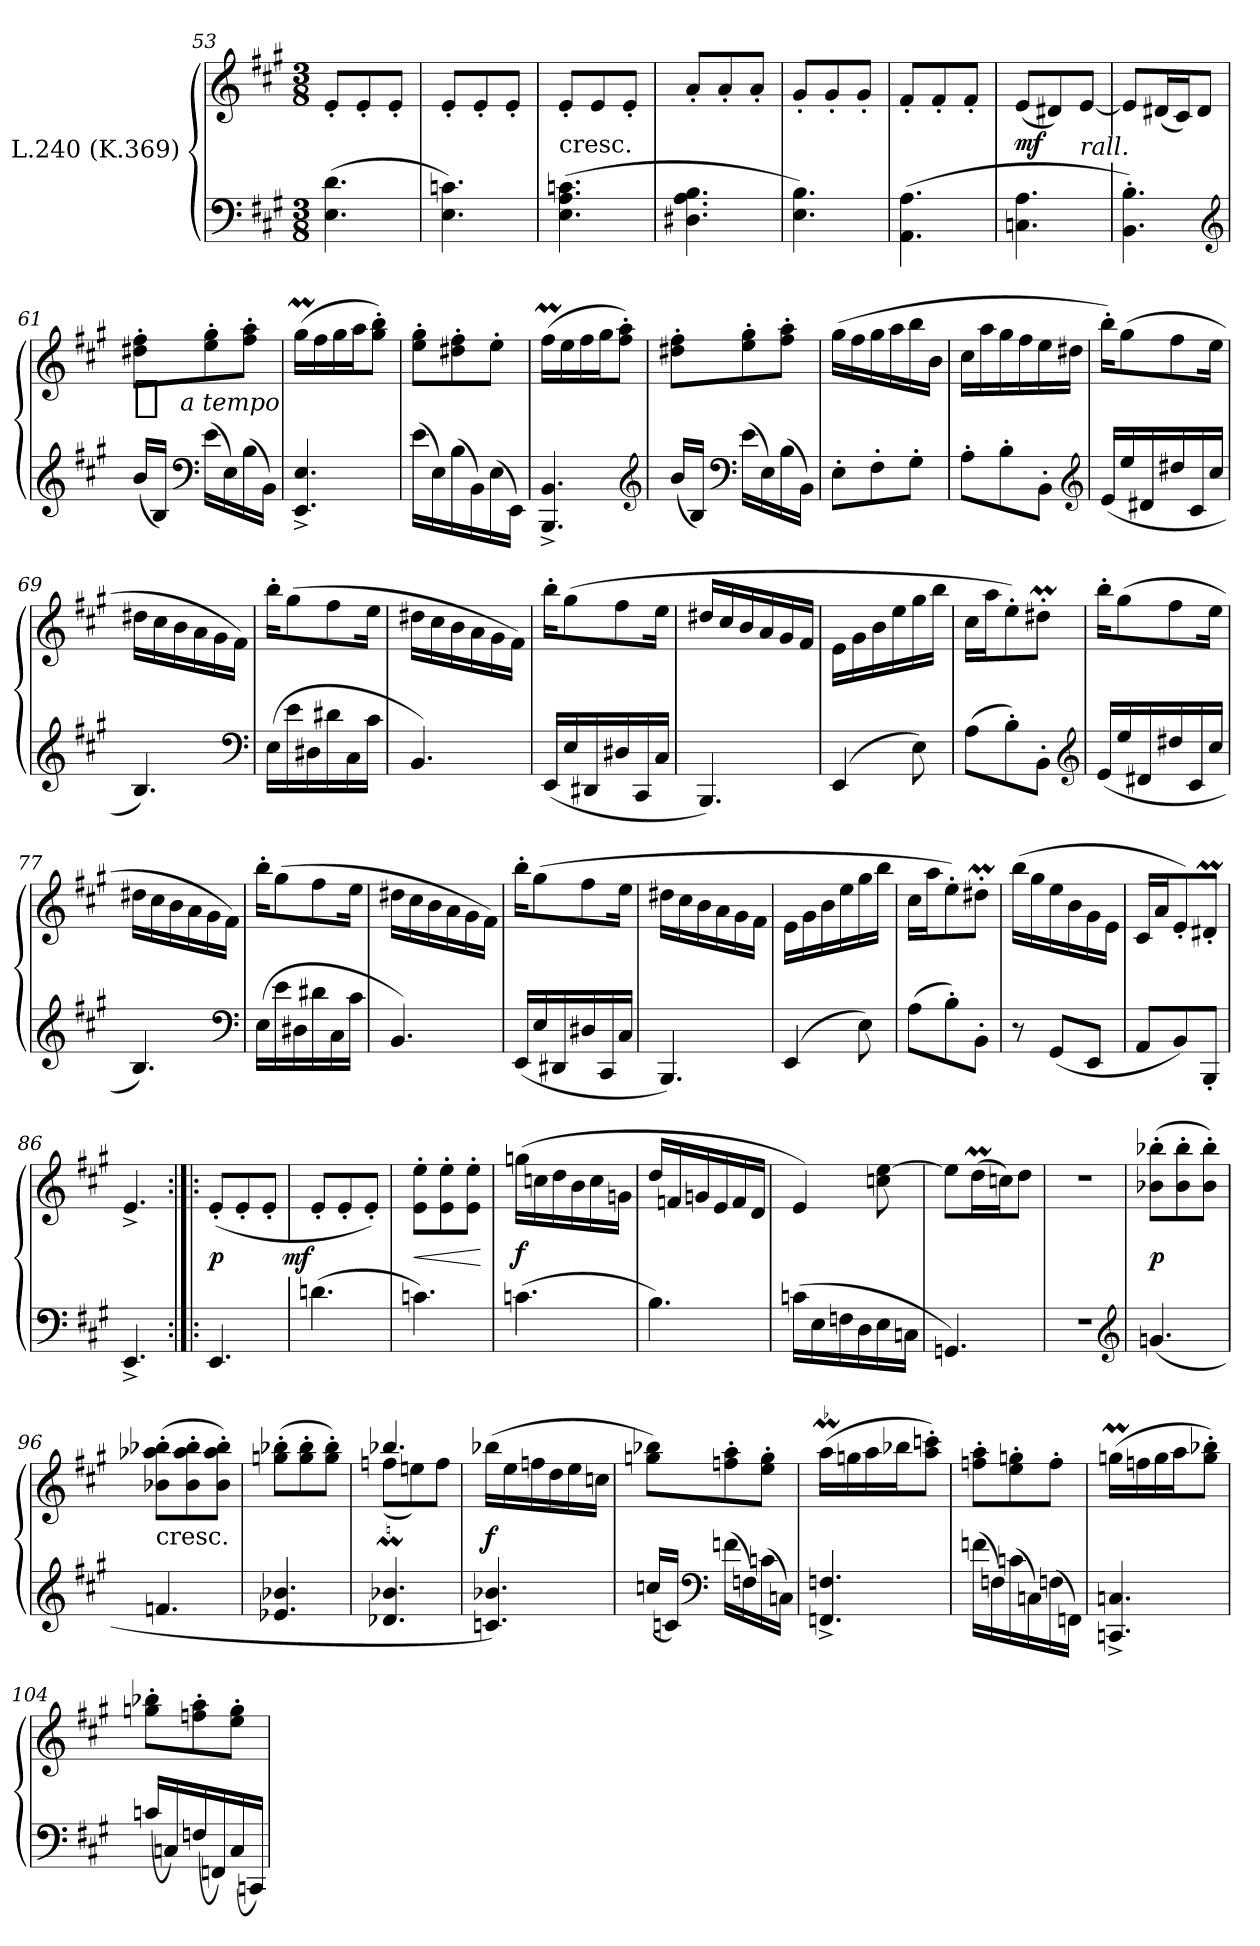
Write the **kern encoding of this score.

**kern	**kern	**dynam
*part1	*part1	*part1
*staff2	*staff1	*staff1/2
*I"L.240 (K.369)	*	*
*clefF4	*clefG2	*
*k[f#c#g#]	*k[f#c#g#]	*
*M3/8	*M3/8	*
=53	=53	=53
(4.E 4.d	8e'L	.
.	8e'	.
.	8e'J	.
=54	=54	=54
4.E 4.cn)	8e'L	.
.	8e'	.
.	8e'J	.
=55	=55	=55
!	!LO:TX:c:t=cresc.	!
(<4.E 4.A 4.cn	8e'L	.
.	8e	.
.	8e'J	.
!!LO:LB:g=z
=56	=56	=56
4.D#X 4.A 4.B	8a'L	.
.	8a'	.
.	8a'J	.
=57	=57	=57
4.E 4.B)	8g#'L	.
.	8g#'	.
.	8g#'J	.
=58	=58	=58
(<4.AA 4.A	8f#'L	.
.	8f#'	.
.	8f#'J	.
=59	=59	=59
4.Cn 4.A	(8eL	mf
.	8d#X)	.
!	!LO:TX:c:i:t=rall.	!
.	[8eJ	.
=60	=60	=60
4.BB' 4.B')	8eL]	.
.	(16d#XL	.
.	16c#J)	.
.	8d#J	.
*clefG2	*	*
=61	=61	=61
!	!	!LO:DY:t=%s a tempo
(16bLL	8dd#X' 8ff#'L	f
16BJJ)	.	.
*clefF4	*	*
(16eLL	8ee' 8gg#'	.
16E)	.	.
(16B	8ff#' 8aa'J	.
16BBJJ)	.	.
!!LO:LB:g=z
=62	=62	=62
4.EE^ 4.E^	(16gg#mLL	.
.	16ff#	.
.	16gg#	.
.	16aaJ	.
.	8gg#' 8bb'J)	.
=63	=63	=63
(16eLL	8ee' 8gg#'L	.
16E)	.	.
(16B	8dd#X' 8ff#'	.
16BB)	.	.
(16E	8ee'J	.
16EEJJ)	.	.
=64	=64	=64
4.BBB^ 4.BB^	(16ff#MLL	.
.	16ee	.
.	16ff#	.
.	16gg#J	.
.	8ff#' 8aa'J)	.
*clefG2	*	*
=65	=65	=65
(16bLL	8dd#X' 8ff#'L	.
16BJJ)	.	.
*clefF4	*	*
(16eLL	8ee' 8gg#'	.
16E)	.	.
(16B	8ff#' 8aa'J	.
16BBJJ)	.	.
=66	=66	=66
8E'L	(16gg#LL	.
.	16ff#	.
8F#'	16gg#	.
.	16aa	.
8G#'J	16bb	.
.	16bJJ	.
!!LO:LB:g=z
=67	=67	=67
8A'L	16cc#LL	.
.	16aa	.
8B'	16gg#	.
.	16ff#	.
8BB'J	16ee	.
.	16dd#XJJ	.
*clefG2	*	*
=68	=68	=68
(16eLL	16bb'KL)	.
16ee	(8gg#	.
16d#X	.	.
16dd#X	8ff#	.
16c#	.	.
16cc#JJ	16eeJk	.
=69	=69	=69
4.B)	16dd#X\LL	.
.	16cc#\	.
.	16b\	.
.	16a\	.
.	16g#\	.
.	16f#\JJ)	.
*clefF4	*	*
=70	=70	=70
(16ELL	16bb'KL	.
16e	(8gg#	.
16D#X	.	.
16d#X	8ff#	.
16C#	.	.
16c#JJ	16eeJk	.
=71	=71	=71
4.BB)	16dd#X\LL	.
.	16cc#\	.
.	16b\	.
.	16a\	.
.	16g#\	.
.	16f#\JJ)	.
!!LO:LB:g=z
=72	=72	=72
(16EELL	16bb'KL	.
16E	(8gg#	.
16DD#X	.	.
16D#X	8ff#	.
16CC#	.	.
16C#JJ	16eeJk	.
=73	=73	=73
4.BBB)	16dd#XLL	.
.	16cc#	.
.	16b	.
.	16a	.
.	16g#	.
.	16f#JJ	.
=74	=74	=74
(<4EE	16eLL	.
.	16g#	.
.	16b	.
.	16ee	.
8E)	16gg#	.
.	16bbJJ	.
=75	=75	=75
(8AL	16cc#LL	.
.	16aaJ	.
8B')	8ee')	.
8BB'J	8dd#Xm'J	.
*clefG2	*	*
=76	=76	=76
(16eLL	16bb'KL	.
16ee	(8gg#	.
16d#X	.	.
16dd#X	8ff#	.
16c#	.	.
16cc#JJ	16eeJk	.
!!LO:LB:g=z
=77	=77	=77
4.B)	16dd#X\LL	.
.	16cc#\	.
.	16b\	.
.	16a\	.
.	16g#\	.
.	16f#\JJ)	.
*clefF4	*	*
=78	=78	=78
(16ELL	16bb'KL	.
16e	(8gg#	.
16D#X	.	.
16d#X	8ff#	.
16C#	.	.
16c#JJ	16eeJk	.
=79	=79	=79
4.BB)	16dd#X\LL	.
.	16cc#\	.
.	16b\	.
.	16a\	.
.	16g#\	.
.	16f#\JJ)	.
=80	=80	=80
(16EELL	16bb'KL	.
16E	(8gg#	.
16DD#X	.	.
16D#X	8ff#	.
16CC#	.	.
16C#JJ	16eeJk	.
=81	=81	=81
4.BBB)	16dd#X\LL	.
.	16cc#\	.
.	16b\	.
.	16a\	.
.	16g#\	.
.	16f#\JJ	.
!!LO:LB:g=z
=82	=82	=82
(<4EE	16eLL	.
.	16g#	.
.	16b	.
.	16ee	.
8E)	16gg#	.
.	16bbJJ	.
=83	=83	=83
(8AL	16cc#LL	.
.	16aaJ	.
8B')	8ee')	.
8BB'J	8dd#Xm'J	.
=84	=84	=84
8r	(16bbLL	.
.	16gg#	.
(8GG#L	16ee	.
.	16b	.
8EEJ	16g#	.
.	16eJJ	.
=85	=85	=85
8AAL	16c#LL	.
.	16aJ	.
8BB)	8e')	.
8BBB'J	8d#Xm'J	.
=86	=86	=86
4.EE^	4.e^	.
!!LO:LB:g=z
=87:|!|:	=87:|!|:	=87:|!|:
4.EE	(8e'L	p
.	8e'	.
.	8e'J	.
=88	=88	=88
!	!	!LO:DY:rj
(4.dn	8e'L	mf
.	8e'	.
.	8e'J)	.
=89	=89	=89
4.cn)	8e'\ 8ee'\L	<
.	8e'\ 8ee'\	.
.	8e'\ 8ee'\J	.
.	.	[
=90	=90	=90
(4.cn	(16ggnLL	f
.	16ccn	.
.	16dd	.
.	16b	.
.	16cc	.
.	16gnJJ	.
=91	=91	=91
4.B)	16ddLL	.
.	16fn	.
.	16gn	.
.	16e	.
.	16f	.
.	16dJJ	.
=92	=92	=92
(16cnLL	4e)	.
16E	.	.
16Fn	.	.
16D	.	.
16E	8ccn [8ee	.
16CnJJ	.	.
!!LO:LB:g=z
=93	=93	=93
4.GGn)	8eeL]	.
.	(16ddML	.
.	16ccnJ)	.
.	8ddJ	.
=94	=94	=94
4.r	4.r	.
*clefG2	*	*
=95	=95	=95
(4.gn	(8b-X' 8bb-X'L	p
.	8b-' 8bb-'	.
.	8b-' 8bb-'J)	.
=96	=96	=96
!	!LO:TX:c:t=cresc.	!
4.fn	(8b-X' 8aa-X' 8bb-X'L	.
.	8b-' 8aa-' 8bb-'	.
.	8b-' 8aa-' 8bb-'J)	.
=97	=97	=97
4.e-X 4.b-X	(8ggn' 8bb-X'L	.
.	8gg' 8bb-'	.
.	8gg' 8bb-'J)	.
=98	=98	=98
*	*^	*
4.d-X 4.b-X	4.bb-X	(8ffnML	.
.	.	8een)	.
.	.	8ffJ	.
*	*v	*v	*
!!LO:LB:g=z
=99	=99	=99
4.cn 4.b-X)	(16bb-XLL	f
.	16ee	.
.	16ffn	.
.	16dd	.
.	16ee	.
.	16ccnJJ	.
=100	=100	=100
(16ccnLL	8ggn 8bb-XL)	.
16cnJJ)	.	.
*clefF4	*	*
(16fnLL	8ffn' 8aa'	.
16Fn)	.	.
(16cn	8ee' 8gg'J	.
16CnJJ)	.	.
=101	=101	=101
!	!LO:MOR:acc=-	!
4.FFn^ 4.Fn^	(16aamLL	.
.	16ggn	.
.	16aa	.
.	16bb-XJ	.
.	8aa' 8cccn'J)	.
=102	=102	=102
(16fnLL	8ffn' 8aa'L	.
16Fn)	.	.
(16cn	8ee' 8ggn'	.
16Cn)	.	.
(16Fn	8ff'J	.
16FFnJJ)	.	.
=103	=103	=103
4.CCn^ 4.Cn^	(16ggnMLL	.
.	16ffn	.
.	16gg	.
.	16aaJ	.
.	8gg' 8bb-X'J)	.
!!LO:LB:g=z
=104	=104	=104
(16cnLL	8ggn' 8bb-X'L	.
16Cn)	.	.
(16Fn	8ffn' 8aa'	.
16FFn)	.	.
(16C	8ee' 8gg'J	.
16CCnJJ)	.	.
=	=	=
*-	*-	*-
